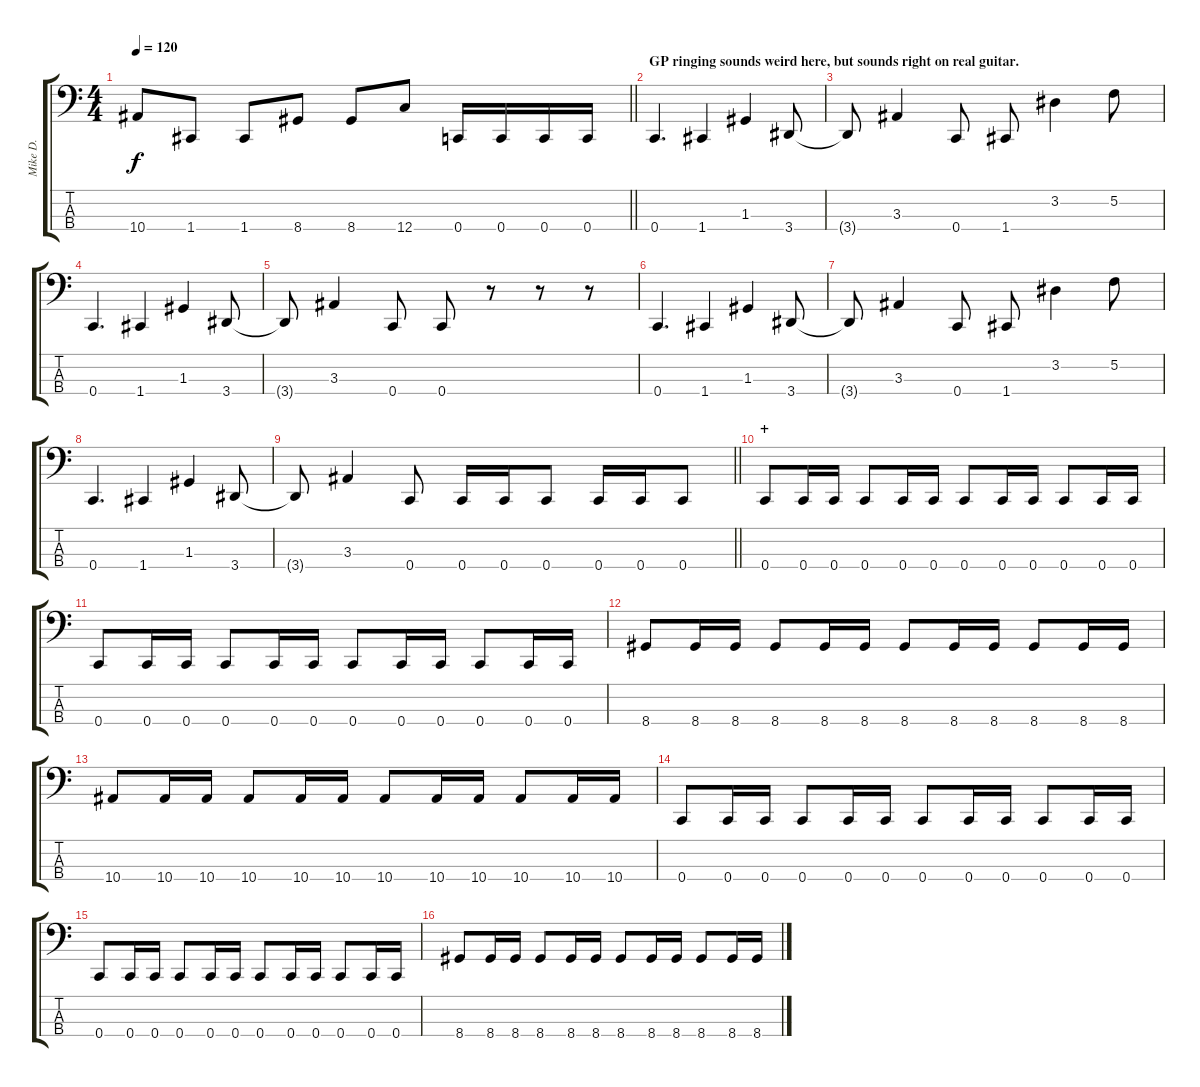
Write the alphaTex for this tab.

\track ("Mike D." "Mike D.") {instrument electricbassfinger}
\staff {score tabs}
\tuning (F2 C2 G1 C1) {hide}
\ts (4 4)
\tempo 120
\clef f4
\barLineRight lightlight
\ks c
10.4.8{dy f} 1.4.8 1.4.8 8.4.8 8.4.8 12.4.8 0.4.16 0.4.16 0.4.16 0.4.16 |
\section ("" "GP ringing sounds weird here, but sounds right on real guitar.")
0.4.4{d} 1.4.4 1.3.4 3.4.8 |
3.4{t}.8 3.3.4 0.4.8 1.4.8 3.2.4 5.2.8 |
0.4.4{d} 1.4.4 1.3.4 3.4.8 |
3.4{t}.8 3.3.4 0.4.8 0.4.8 r.8 r.8 r.8 |
0.4.4{d} 1.4.4 1.3.4 3.4.8 |
3.4{t}.8 3.3.4 0.4.8 1.4.8 3.2.4 5.2.8 |
0.4.4{d} 1.4.4 1.3.4 3.4.8 |
\barLineRight lightlight
3.4{t}.8 3.3.4 0.4.8 0.4.16 0.4.16 0.4.8 0.4.16 0.4.16 0.4.8 |
\section ("" "+")
0.4.8 0.4.16 0.4.16 0.4.8 0.4.16 0.4.16 0.4.8 0.4.16 0.4.16 0.4.8 0.4.16 0.4.16 |
0.4.8 0.4.16 0.4.16 0.4.8 0.4.16 0.4.16 0.4.8 0.4.16 0.4.16 0.4.8 0.4.16 0.4.16 |
8.4.8 8.4.16 8.4.16 8.4.8 8.4.16 8.4.16 8.4.8 8.4.16 8.4.16 8.4.8 8.4.16 8.4.16 |
10.4.8 10.4.16 10.4.16 10.4.8 10.4.16 10.4.16 10.4.8 10.4.16 10.4.16 10.4.8 10.4.16 10.4.16 |
0.4.8 0.4.16 0.4.16 0.4.8 0.4.16 0.4.16 0.4.8 0.4.16 0.4.16 0.4.8 0.4.16 0.4.16 |
0.4.8 0.4.16 0.4.16 0.4.8 0.4.16 0.4.16 0.4.8 0.4.16 0.4.16 0.4.8 0.4.16 0.4.16 |
8.4.8 8.4.16 8.4.16 8.4.8 8.4.16 8.4.16 8.4.8 8.4.16 8.4.16 8.4.8 8.4.16 8.4.16
